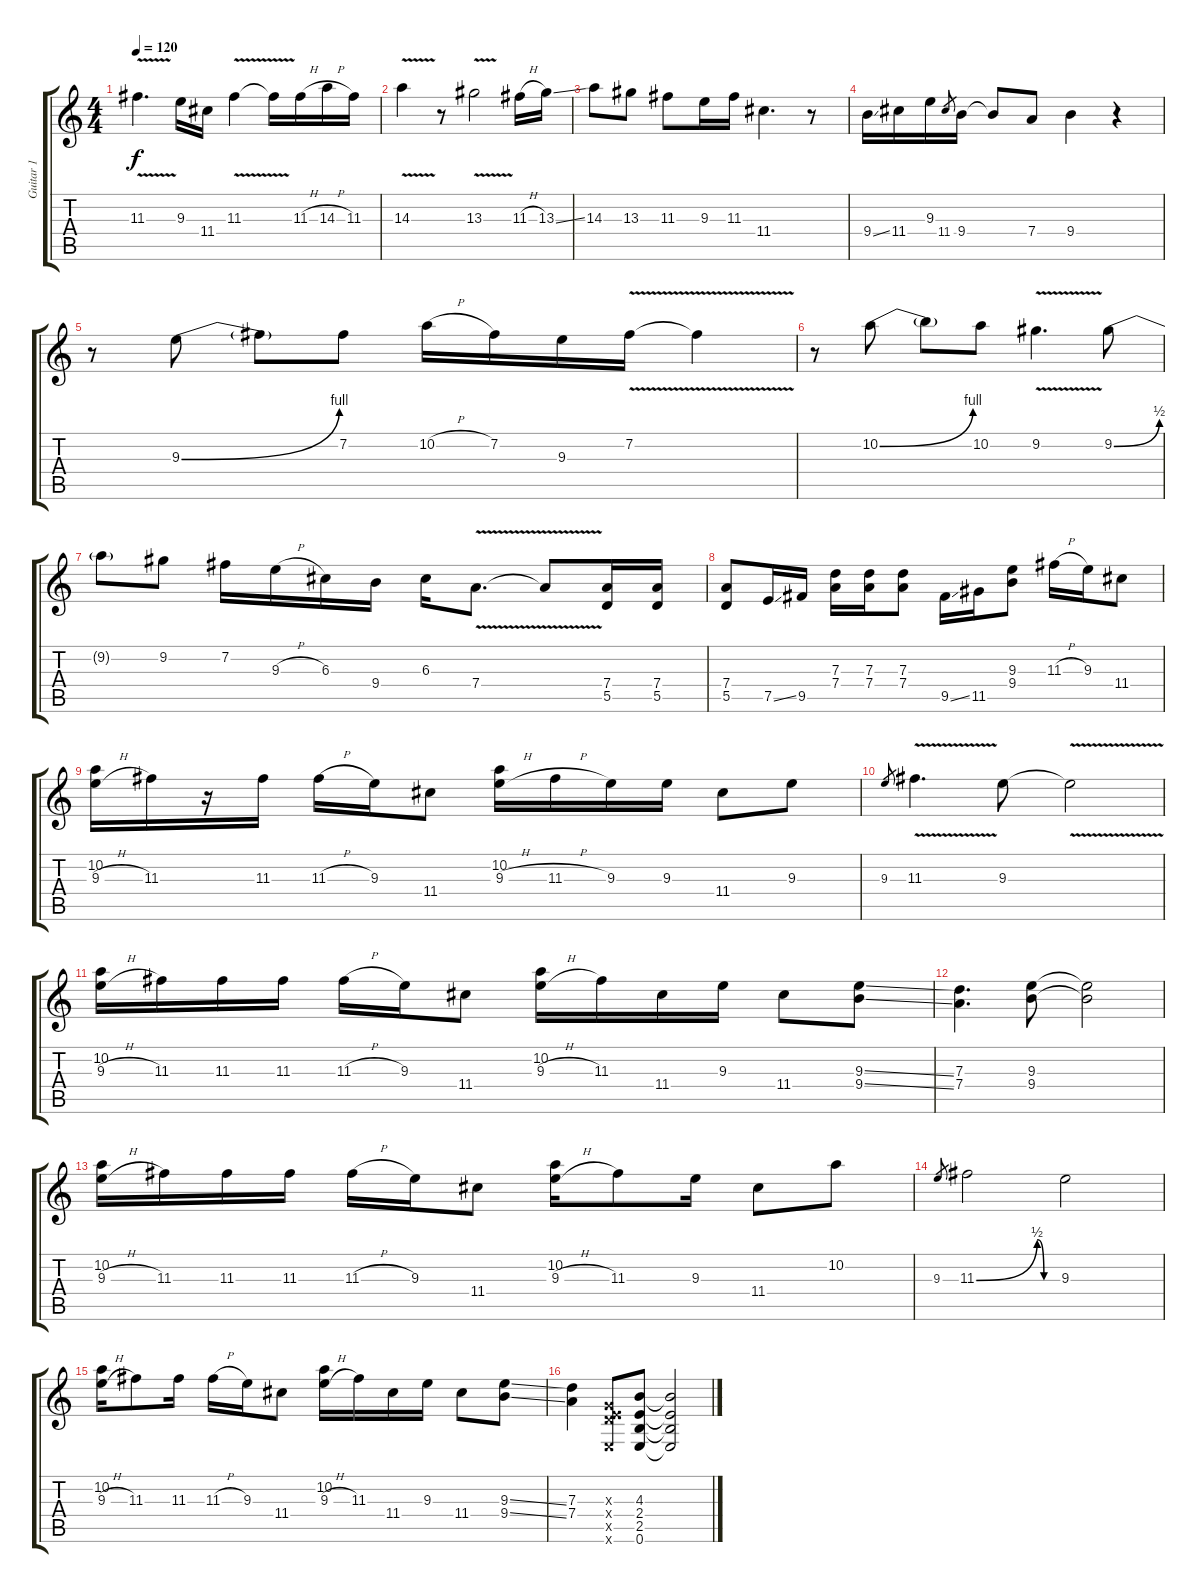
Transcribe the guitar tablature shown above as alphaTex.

\track ("Guitar 1" "Guitar 1") {instrument distortionguitar}
\staff {score tabs}
\tuning (E4 B3 G3 D3 A2 E2) {hide}
\ts (4 4)
\tempo 120
\clef g2
\ks c
11.3{v}.4{d dy f} 9.3.16 11.4.16 11.3{v}.4 11.3{t}.16 11.3{h}.16 14.3{h}.16 11.3.16 |
14.3{v}.4 r.8 13.3{v}.2 11.3{h}.16 13.3{ss}.16 |
14.3.8 13.3.8 11.3.8 9.3.16 11.3.16 11.4.4{d} r.8 |
9.4{ss}.16 11.4.16 9.3.16 11.4.8{gr} 9.4.16 9.4{t}.8 7.4.8 9.4.4 r.4 |
r.8 9.3{be (bend 0 0 60 4)}.8 9.3{t}.8 7.2.8 10.2{h}.16 7.2.16 9.3.16 7.2{v}.16 7.2{t}.4 |
r.8 10.2{be (bend 0 0 60 4)}.8 10.2{t}.8 10.2.8 9.2{v}.4{d} 9.2{be (bend 0 0 60 2)}.8 |
9.2{t}.8 9.2.8 7.2.16 9.3{h}.16 6.3.16 9.4.16 6.3.16 7.4{v}.8{d} 7.4{t}.8 (7.4 5.5).16 (7.4 5.5).16 |
(7.4 5.5).8 7.5{ss}.16 9.5.16 (7.3 7.4).16 (7.3 7.4).16 (7.3 7.4).8 9.5{ss}.16 11.5.16 (9.3 9.4).8 11.3{h}.16 9.3.16 11.4.8 |
(10.2 9.3{h}).16 11.3.16 r.16 11.3.16 11.3{h}.16 9.3.16 11.4.8 (10.2 9.3{h}).16 11.3{h}.16 9.3.16 9.3.16 11.4.8 9.3.8 |
9.3.8{gr} 11.3{v}.4{d} 9.3.8 9.3{v t}.2 |
(10.2 9.3{h}).16 11.3.16 11.3.16 11.3.16 11.3{h}.16 9.3.16 11.4.8 (10.2 9.3{h}).16 11.3.16 11.4.16 9.3.16 11.4.8 (9.3{ss} 9.4{ss}).8 |
(7.3 7.4).4{d} (9.3 9.4).8 (9.3{t} 9.4{t}).2 |
(10.2 9.3{h}).16 11.3.16 11.3.16 11.3.16 11.3{h}.16 9.3.16 11.4.8 (10.2 9.3{h}).16 11.3.8 9.3.16 11.4.8 10.2.8 |
9.3.8{gr} 11.3{be (custom 0 0 45 2 50 0 60 0)}.2 9.3.2 |
(10.2 9.3{h}).16 11.3.8 11.3.16 11.3{h}.16 9.3.16 11.4.8 (10.2 9.3{h}).16 11.3.16 11.4.16 9.3.16 11.4.8 (9.3{ss} 9.4{ss}).8 |
(7.3 7.4).4 (0.3{x} 0.4{x} 7.5{x} 0.6{x}).8 (4.3 2.4 2.5 0.6).8 (4.3{t} 2.4{t} 2.5{t} 0.6{t}).2
